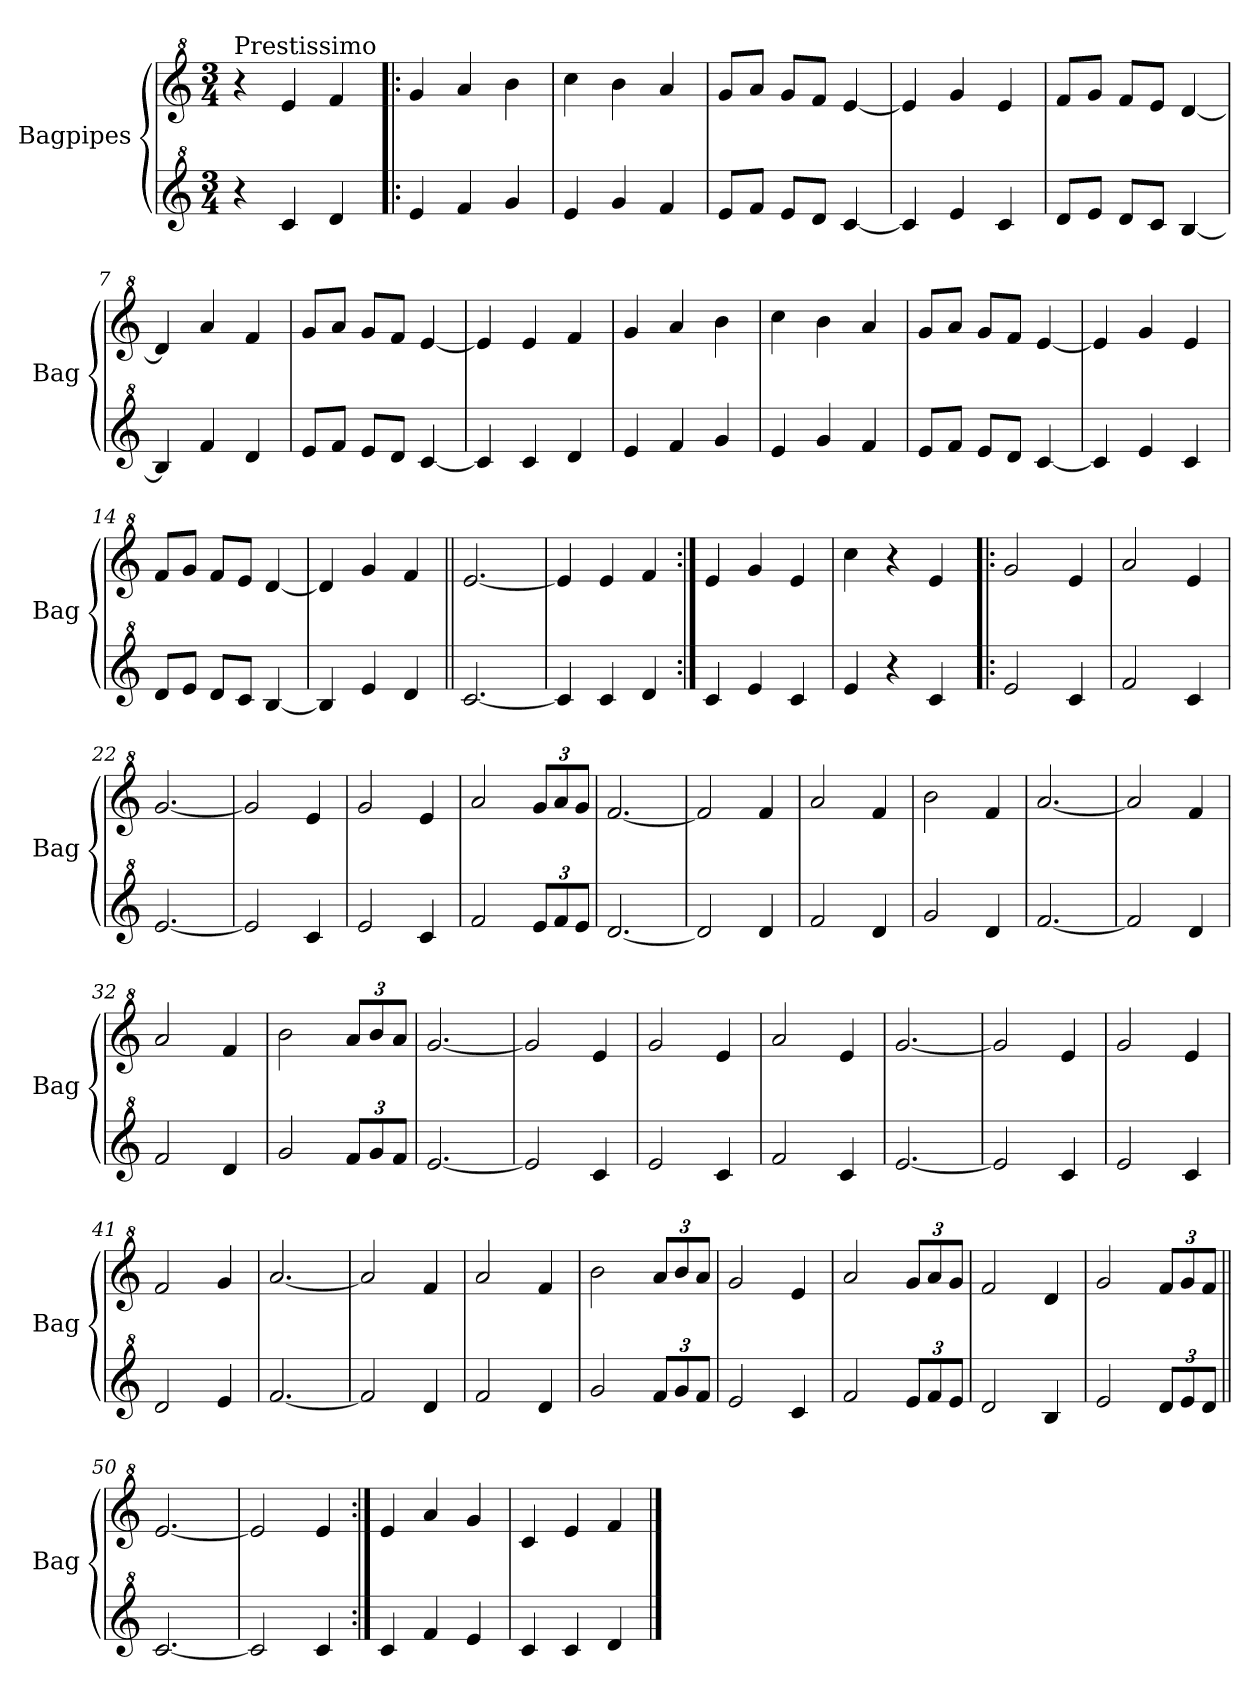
**kern	**kern
*part2	*part1
*staff2	*staff1
*I"Bagpipes	*I"Bagpipes
*I'Bag	*I'Bag
*clefG^2	*clefG^2
*k[]	*k[]
*C:	*C:
*M3/4	*M3/4
=1	=1
!	!LO:TX:a:t=Prestissimo
4r	4r
4cc/	4ee/
4dd/	4ff/
=2!|:	=2!|:
4ee/	4gg/
4ff/	4aa/
4gg/	4bb\
=3	=3
4ee/	4ccc\
4gg/	4bb\
4ff/	4aa/
=4	=4
8ee/L	8gg/L
8ff/J	8aa/J
8ee/L	8gg/L
8dd/J	8ff/J
[4cc/	[4ee/
=5	=5
4cc/]	4ee/]
4ee/	4gg/
4cc/	4ee/
=6	=6
8dd/L	8ff/L
8ee/J	8gg/J
8dd/L	8ff/L
8cc/J	8ee/J
[4b/	[4dd/
=7	=7
4b/]	4dd/]
4ff/	4aa/
4dd/	4ff/
=8	=8
8ee/L	8gg/L
8ff/J	8aa/J
8ee/L	8gg/L
8dd/J	8ff/J
[4cc/	[4ee/
=9	=9
4cc/]	4ee/]
4cc/	4ee/
4dd/	4ff/
=10	=10
4ee/	4gg/
4ff/	4aa/
4gg/	4bb\
=11	=11
4ee/	4ccc\
4gg/	4bb\
4ff/	4aa/
!!LO:LB:g=z
=12	=12
8ee/L	8gg/L
8ff/J	8aa/J
8ee/L	8gg/L
8dd/J	8ff/J
[4cc/	[4ee/
=13	=13
4cc/]	4ee/]
4ee/	4gg/
4cc/	4ee/
=14	=14
8dd/L	8ff/L
8ee/J	8gg/J
8dd/L	8ff/L
8cc/J	8ee/J
[4b/	[4dd/
=15	=15
4b/]	4dd/]
4ee/	4gg/
4dd/	4ff/
=16||	=16||
[2.cc/	[2.ee/
=17	=17
4cc/]	4ee/]
4cc/	4ee/
4dd/	4ff/
=18:|!	=18:|!
4cc/	4ee/
4ee/	4gg/
4cc/	4ee/
=19	=19
4ee/	4ccc\
4r	4r
4cc/	4ee/
=20!|:	=20!|:
2ee/	2gg/
4cc/	4ee/
=21	=21
2ff/	2aa/
4cc/	4ee/
=22	=22
[2.ee/	[2.gg/
=23	=23
2ee/]	2gg/]
4cc/	4ee/
=24	=24
2ee/	2gg/
4cc/	4ee/
!!LO:LB:g=z
=25	=25
2ff/	2aa/
*Xbrackettup	*Xbrackettup
12ee/L	12gg/L
12ff/	12aa/
12ee/J	12gg/J
=26	=26
[2.dd/	[2.ff/
=27	=27
2dd/]	2ff/]
4dd/	4ff/
=28	=28
2ff/	2aa/
4dd/	4ff/
=29	=29
2gg/	2bb\
4dd/	4ff/
=30	=30
[2.ff/	[2.aa/
=31	=31
2ff/]	2aa/]
4dd/	4ff/
=32	=32
2ff/	2aa/
4dd/	4ff/
=33	=33
2gg/	2bb\
12ff/L	12aa/L
12gg/	12bb/
12ff/J	12aa/J
=34	=34
[2.ee/	[2.gg/
=35	=35
2ee/]	2gg/]
4cc/	4ee/
=36	=36
2ee/	2gg/
4cc/	4ee/
=37	=37
2ff/	2aa/
4cc/	4ee/
=38	=38
[2.ee/	[2.gg/
=39	=39
2ee/]	2gg/]
4cc/	4ee/
=40	=40
2ee/	2gg/
4cc/	4ee/
!!LO:LB:g=z
=41	=41
2dd/	2ff/
4ee/	4gg/
=42	=42
[2.ff/	[2.aa/
=43	=43
2ff/]	2aa/]
4dd/	4ff/
=44	=44
2ff/	2aa/
4dd/	4ff/
=45	=45
2gg/	2bb\
12ff/L	12aa/L
12gg/	12bb/
12ff/J	12aa/J
=46	=46
2ee/	2gg/
4cc/	4ee/
=47	=47
2ff/	2aa/
12ee/L	12gg/L
12ff/	12aa/
12ee/J	12gg/J
=48	=48
2dd/	2ff/
4b/	4dd/
=49	=49
2ee/	2gg/
12dd/L	12ff/L
12ee/	12gg/
12dd/J	12ff/J
=50||	=50||
[2.cc/	[2.ee/
=51	=51
2cc/]	2ee/]
4cc/	4ee/
=52:|!	=52:|!
4cc/	4ee/
4ff/	4aa/
4ee/	4gg/
=53	=53
4cc/	4cc/
4cc/	4ee/
4dd/	4ff/
==	==
*-	*-
